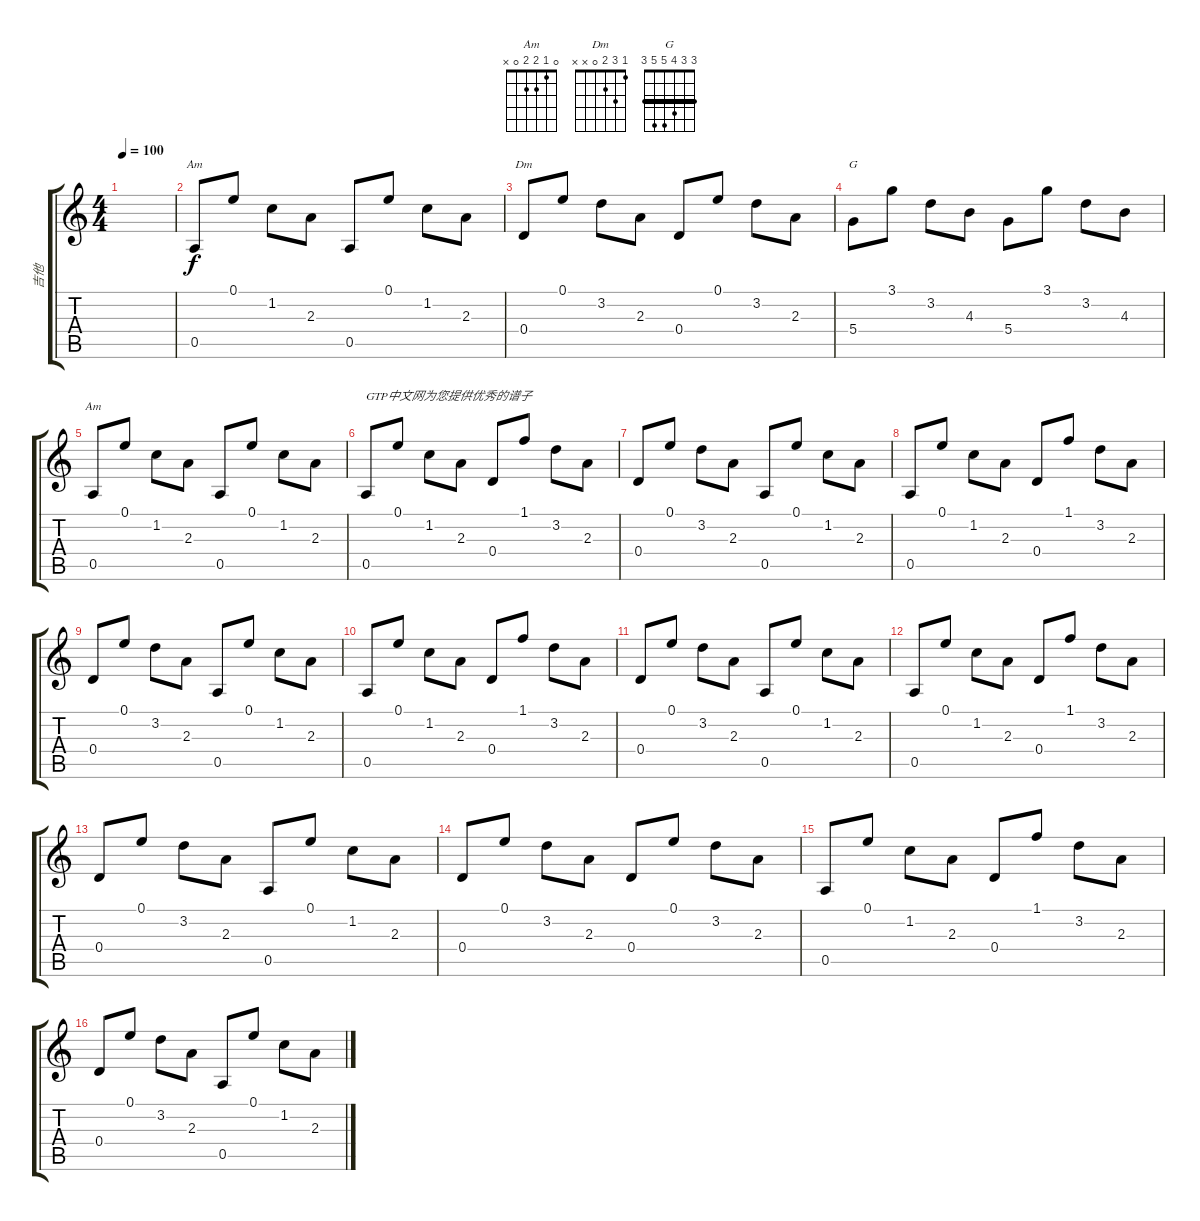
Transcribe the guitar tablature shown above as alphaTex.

\track ("吉他" "吉他") {instrument acousticguitarnylon}
\staff {score tabs}
\tuning (E4 B3 G3 D3 A2 E2) {hide}
\chord ("Am" x 1 2 2 x x)
\chord ("Dm" 1 3 2 0 x x)
\chord ("G" 3 3 4 5 5 3) {barre 3}
\chord ("Am" 0 1 2 2 0 x)
\ts (4 4)
\tempo 100
\clef g2
\ks c
|
0.5.8{ch "Am"} 0.1.8 1.2.8 2.3.8 0.5.8 0.1.8 1.2.8 2.3.8 |
0.4.8{ch "Dm"} 0.1.8 3.2.8 2.3.8 0.4.8 0.1.8 3.2.8 2.3.8 |
5.4.8{ch "G"} 3.1.8 3.2.8 4.3.8 5.4.8 3.1.8 3.2.8 4.3.8 |
0.5.8{ch "Am"} 0.1.8 1.2.8 2.3.8 0.5.8 0.1.8 1.2.8 2.3.8 |
0.5.8{txt "GTP中文网为您提供优秀的谱子"} 0.1.8 1.2.8 2.3.8 0.4.8 1.1.8 3.2.8 2.3.8 |
0.4.8 0.1.8 3.2.8 2.3.8 0.5.8 0.1.8 1.2.8 2.3.8 |
0.5.8 0.1.8 1.2.8 2.3.8 0.4.8 1.1.8 3.2.8 2.3.8 |
0.4.8 0.1.8 3.2.8 2.3.8 0.5.8 0.1.8 1.2.8 2.3.8 |
0.5.8 0.1.8 1.2.8 2.3.8 0.4.8 1.1.8 3.2.8 2.3.8 |
0.4.8 0.1.8 3.2.8 2.3.8 0.5.8 0.1.8 1.2.8 2.3.8 |
0.5.8 0.1.8 1.2.8 2.3.8 0.4.8 1.1.8 3.2.8 2.3.8 |
0.4.8 0.1.8 3.2.8 2.3.8 0.5.8 0.1.8 1.2.8 2.3.8 |
0.4.8 0.1.8 3.2.8 2.3.8 0.4.8 0.1.8 3.2.8 2.3.8 |
0.5.8 0.1.8 1.2.8 2.3.8 0.4.8 1.1.8 3.2.8 2.3.8 |
0.4.8 0.1.8 3.2.8 2.3.8 0.5.8 0.1.8 1.2.8 2.3.8
